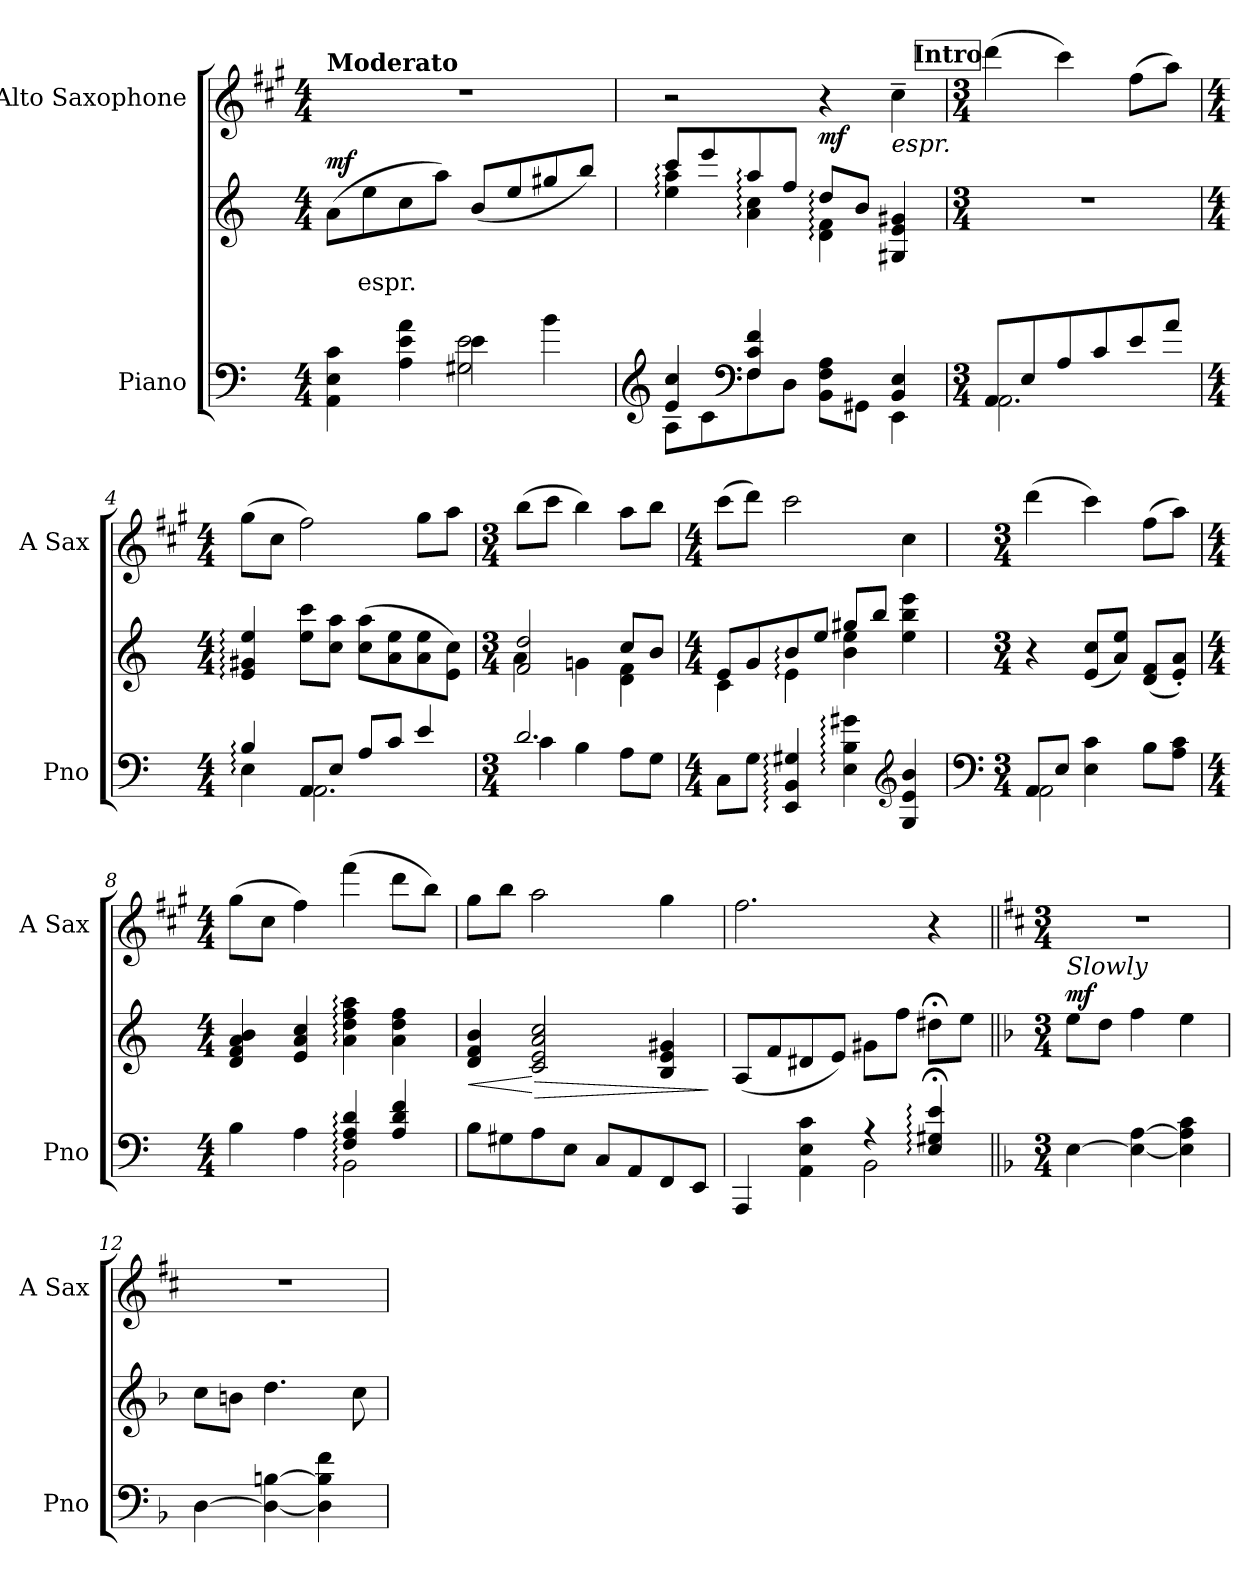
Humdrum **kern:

**kern	**kern	**text	**dynam	**kern	**dynam
*part2	*part2	*part2	*part2	*part1	*part1
*staff3	*staff2	*staff2	*staff2/3	*staff1	*staff1
*I"Piano	*	*	*	*I"Alto Saxophone	*
*I'Pno	*	*	*	*I'A Sax	*
*clefF4	*clefG2	*	*	*clefG2	*
*	*	*	*	*ITrd5c9	*
*k[]	*k[]	*	*	*k[]	*
*	*	*	*	*C:	*
*M4/4	*M4/4	*	*	*M4/4	*
*MM90	*MM90	*	*	*MM90	*
=1	=1	=1	=1	=1	=1
*^	*	*	*	*	*
*	*^	*	*	*	*	*
!	!	!	!	!	!	!LO:TX:a:B:t=Moderato	!
!	!	!	!	!	!LO:DY:b	!	!
4AA\ 4E\ 4c\	2ryy	2ryy	(8a\L	.	mf	1r	.
.	.	.	8ee\	espr.	.	.	.
4A\ 4e\ 4a\	.	.	8cc\	.	.	.	.
.	.	.	8aa\J)	.	.	.	.
4e\	2G#X\ 2e\	2ryy	(8b/L	.	.	.	.
.	.	.	8ee/	.	.	.	.
4b\	.	.	8gg#X/	.	.	.	.
.	.	.	8bb/J)	.	.	.	.
*v	*v	*v	*	*	*	*	*
=2	=2	=2	=2	=2	=2
*clefG2	*	*	*	*	*
*^	*^	*	*	*	*
4e/ 4cc/	8A\L	8ccc:/L	4ee\: 4aa\:	.	.	2r	.
.	8c\	8eee/	.	.	.	.	.
*clefF4	*	*	*	*	*	*	*
4F/ 4c/ 4f/	8F\	8aa:/	4a\: 4cc\:	.	.	.	.
.	8D\J	8ff/J	.	.	.	.	.
!	!	!	!	!	!	!	!LO:DY:b
8ryy	8BB\ 8F\ 8A\L	8dd:/L	4d\: 4f\:	.	.	4r	mf
8ryy	8GG#X\J	8b/J	.	.	.	.	.
!	!	!	!	!	!	!LO:TX:b:i:t=espr.	!
4BB/ 4E/	4EE\	4G#X/ 4e/ 4g#X/	4ryy	.	.	4e~\	.
*	*	*v	*v	*	*	*	*
!!LO:LB:g=z
!!LO:REH:place=s1:a:B:fs=14:t=Intro
=3	=3	=3	=3	=3	=3	=3
*M3/4	*	*M3/4	*	*	*M3/4	*
8AA/L	2.AA\	2.r	.	.	(4ff\	.
8E/	.	.	.	.	.	.
8A/	.	.	.	.	4ee\)	.
8c/	.	.	.	.	.	.
8e/	.	.	.	.	(8a\L	.
8a/J	.	.	.	.	8cc\J)	.
=4	=4	=4	=4	=4	=4	=4
*M4/4	*	*M4/4	*	*	*M4/4	*
4B:/	4E:\	4e/: 4g#X/: 4ee/:	.	.	(8b\L	.
.	.	.	.	.	8e\J	.
8AA/L	2.AA\	8ee\ 8ccc\L	.	.	2a\)	.
8E/J	.	8cc\ 8aa\J	.	.	.	.
8A/L	.	(8cc\ 8aa\L	.	.	.	.
8c/J	.	8a\ 8ee\	.	.	.	.
4e/	.	8a\ 8ee\	.	.	8b\L	.
.	.	8e\ 8cc\J)	.	.	8cc\J	.
=5	=5	=5	=5	=5	=5	=5
*M3/4	*	*M3/4	*	*	*M3/4	*
*	*	*^	*	*	*	*
2.d/	4c\	2f/ 2dd/	4a\	.	.	(8dd\L	.
.	.	.	.	.	.	8ee\J	.
.	4B\	.	4gn\	.	.	4dd\)	.
.	8A\L	8cc/L	4d\ 4f\	.	.	8cc\L	.
.	8G\J	8b/J	.	.	.	8dd\J	.
*v	*v	*	*	*	*	*	*
!!LO:LB:g=z
=6	=6	=6	=6	=6	=6	=6
*M4/4	*M4/4	*	*	*	*M4/4	*
8C\L	8e/L	4c\	.	.	(8ee\L	.
8G\J	8g/	.	.	.	8ff\J)	.
4EE/: 4BB/: 4G#X/:	8b:/	4e:\	.	.	2ee\	.
.	8ee/J	.	.	.	.	.
4E\: 4B\: 4g#X\:	8gg#X/L	4b\: 4ee\:	.	.	.	.
.	8bb/J	.	.	.	.	.
*clefG2	*	*	*	*	*	*
4G#/ 4e/ 4b/	4ryy	4ee\ 4bb\ 4eee\	.	.	4e\	.
*	*v	*v	*	*	*	*
=7	=7	=7	=7	=7	=7
*clefF4	*	*	*	*	*
*M3/4	*M3/4	*	*	*M3/4	*
*^	*	*	*	*	*
8AA/L	2AA\	4r	.	.	(4ff\	.
8E/J	.	.	.	.	.	.
4E\ 4c\	.	(8e/ 8cc/L	.	.	4ee\)	.
.	.	8a/ 8ee/J)	.	.	.	.
8ryy	8B\L	(8d/ 8f/L	.	.	(8a\L	.
8ryy	8A\ 8c\J	8e/' 8a/'J)	.	.	8cc\J)	.
=8	=8	=8	=8	=8	=8	=8
*M4/4	*	*M4/4	*	*	*M4/4	*
4ryy	4B\	4d/ 4f/ 4a/ 4b/	.	.	(8b\L	.
.	.	.	.	.	8e\J	.
4ryy	4A\	4e/ 4a/ 4cc/	.	.	4a\)	.
4F/: 4A/: 4d/:	2BB:\	4a\: 4dd\: 4ff\: 4aa\:	.	.	(4aa\	.
4A/ 4d/ 4f/	.	4a\ 4dd\ 4ff\	.	.	8ff\L	.
.	.	.	.	.	8dd\J)	.
*v	*v	*	*	*	*	*
!!LO:PB:g=z
=9	=9	=9	=9	=9	=9
!	!	!	!LO:HP:b	!	!
8B\L	4d/ 4f/ 4b/	.	<	8b\L	.
8G#X\	.	.	.	8dd\J	.
!	!	!	!LO:HP:n=1:b	!	!
8A\	2c/ 2e/ 2a/ 2cc/	.	[ >	2cc\	.
8E\J	.	.	.	.	.
8C/L	.	.	.	.	.
8AA/	.	.	.	.	.
8FF/	4B/ 4e/ 4g#X/	.	.	4b\	.
8EE/J	.	.	.	.	.
.	.	.	]	.	.
=10	=10	=10	=10	=10	=10
*^	*	*	*	*	*
4AAA/	2ryy	(8A/L	.	.	2.a\	.
.	.	8f/	.	.	.	.
4AA\ 4E\ 4c\	.	8d#X/	.	.	.	.
.	.	8e/J)	.	.	.	.
4r	2BB\	8g#X\L	.	.	.	.
.	.	8ff\J	.	.	.	.
4E/;<: 4G#X/;<: 4e/;<:	.	8dd#X;<\L	.	.	4r	.
.	.	8ee\J	.	.	.	.
*v	*v	*	*	*	*	*
=11||	=11||	=11||	=11||	=11||	=11||
*k[b-]	*k[b-]	*	*	*k[b-]	*
*M3/4	*M3/4	*	*	*M3/4	*
!	!LO:TX:a:i:t=Slowly	!	!	!	!
!	!	!	!LO:DY:b	!	!
[4E\	8ee\L	.	mf	2.r	.
.	8dd\J	.	.	.	.
4E\_ [4A\	4ff\	.	.	.	.
4E\] 4A\] 4c\	4ee\	.	.	.	.
=12	=12	=12	=12	=12	=12
[4D\	8cc\L	.	.	2.r	.
.	8bn\J	.	.	.	.
4D\_ [4Bn\	4.dd\	.	.	.	.
4D\] 4B\] 4f\	.	.	.	.	.
.	8cc\	.	.	.	.
=	=	=	=	=	=
*-	*-	*-	*-	*-	*-
